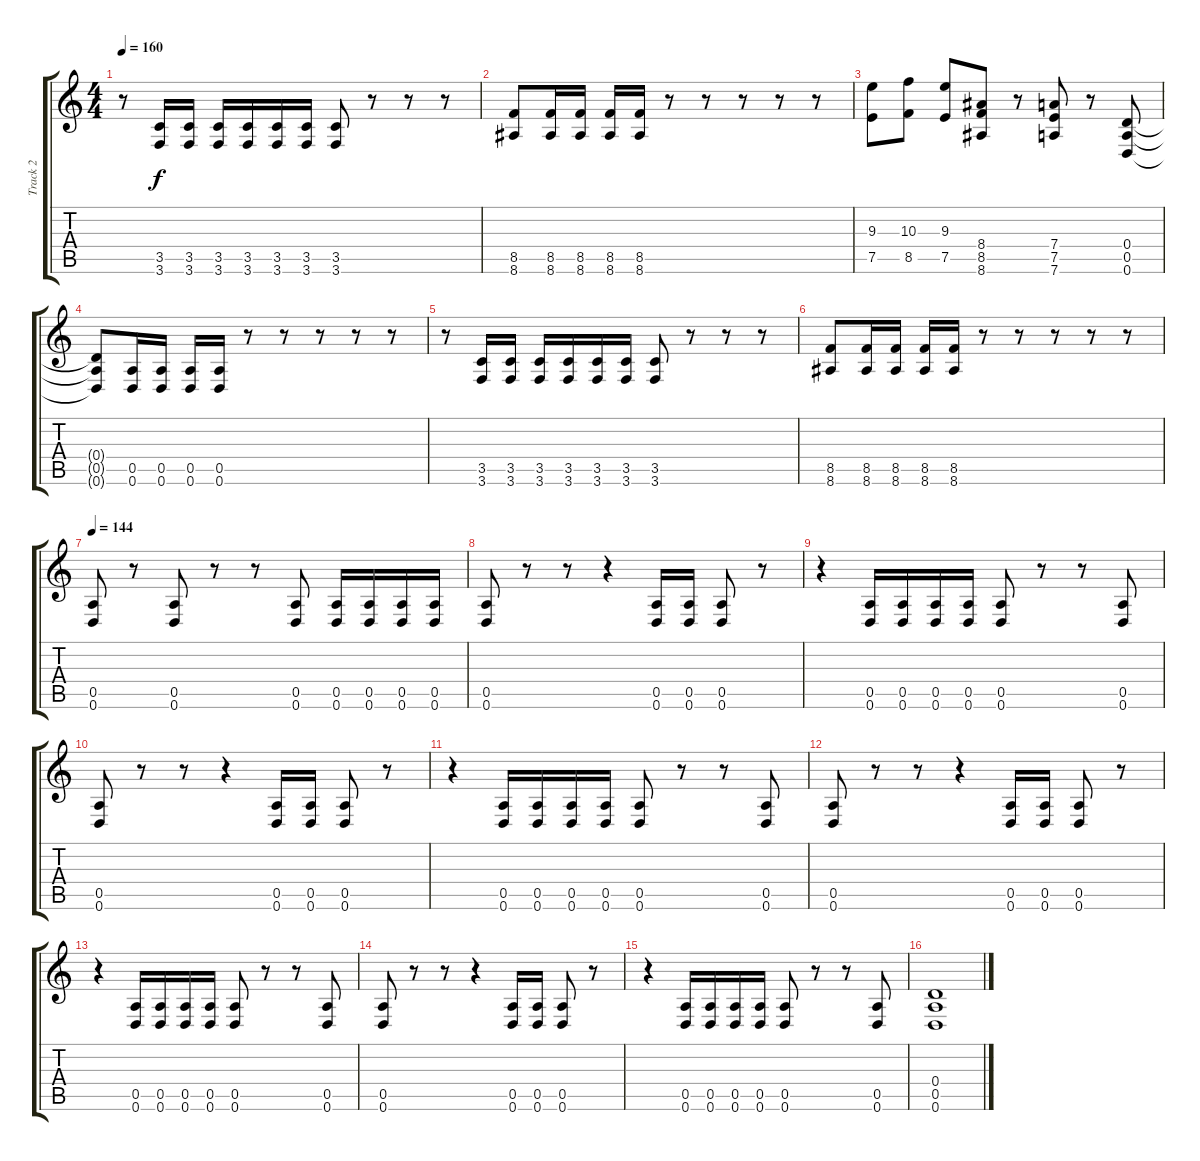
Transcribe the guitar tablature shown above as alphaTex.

\track ("Track 2" "Track 2") {instrument distortionguitar}
\staff {score tabs}
\tuning (E4 B3 G3 D3 A2 D2) {hide}
\ts (4 4)
\tempo 160
\clef g2
\ks c
r.8{dy f} (3.5 3.6).16 (3.5 3.6).16 (3.5 3.6).16 (3.5 3.6).16 (3.5 3.6).16 (3.5 3.6).16 (3.5 3.6).8 r.8 r.8 r.8 |
(8.5 8.6).8 (8.5 8.6).16 (8.5 8.6).16 (8.5 8.6).16 (8.5 8.6).16 r.8 r.8 r.8 r.8 r.8 |
(9.3 7.5).8 (10.3 8.5).8 (9.3 7.5).8 (8.4 8.5 8.6).8 r.8 (7.4 7.5 7.6).8 r.8 (0.4 0.5 0.6).8 |
(0.4{t} 0.5{t} 0.6{t}).8 (0.5 0.6).16 (0.5 0.6).16 (0.5 0.6).16 (0.5 0.6).16 r.8 r.8 r.8 r.8 r.8 |
r.8 (3.5 3.6).16 (3.5 3.6).16 (3.5 3.6).16 (3.5 3.6).16 (3.5 3.6).16 (3.5 3.6).16 (3.5 3.6).8 r.8 r.8 r.8 |
(8.5 8.6).8 (8.5 8.6).16 (8.5 8.6).16 (8.5 8.6).16 (8.5 8.6).16 r.8 r.8 r.8 r.8 r.8 |
\tempo 144
(0.5 0.6).8 r.8 (0.5 0.6).8 r.8 r.8 (0.5 0.6).8 (0.5 0.6).16 (0.5 0.6).16 (0.5 0.6).16 (0.5 0.6).16 |
(0.5 0.6).8 r.8 r.8 r.4 (0.5 0.6).16 (0.5 0.6).16 (0.5 0.6).8 r.8 |
r.4 (0.5 0.6).16 (0.5 0.6).16 (0.5 0.6).16 (0.5 0.6).16 (0.5 0.6).8 r.8 r.8 (0.5 0.6).8 |
(0.5 0.6).8 r.8 r.8 r.4 (0.5 0.6).16 (0.5 0.6).16 (0.5 0.6).8 r.8 |
r.4 (0.5 0.6).16 (0.5 0.6).16 (0.5 0.6).16 (0.5 0.6).16 (0.5 0.6).8 r.8 r.8 (0.5 0.6).8 |
(0.5 0.6).8 r.8 r.8 r.4 (0.5 0.6).16 (0.5 0.6).16 (0.5 0.6).8 r.8 |
r.4 (0.5 0.6).16 (0.5 0.6).16 (0.5 0.6).16 (0.5 0.6).16 (0.5 0.6).8 r.8 r.8 (0.5 0.6).8 |
(0.5 0.6).8 r.8 r.8 r.4 (0.5 0.6).16 (0.5 0.6).16 (0.5 0.6).8 r.8 |
r.4 (0.5 0.6).16 (0.5 0.6).16 (0.5 0.6).16 (0.5 0.6).16 (0.5 0.6).8 r.8 r.8 (0.5 0.6).8 |
(0.4 0.5 0.6).1
